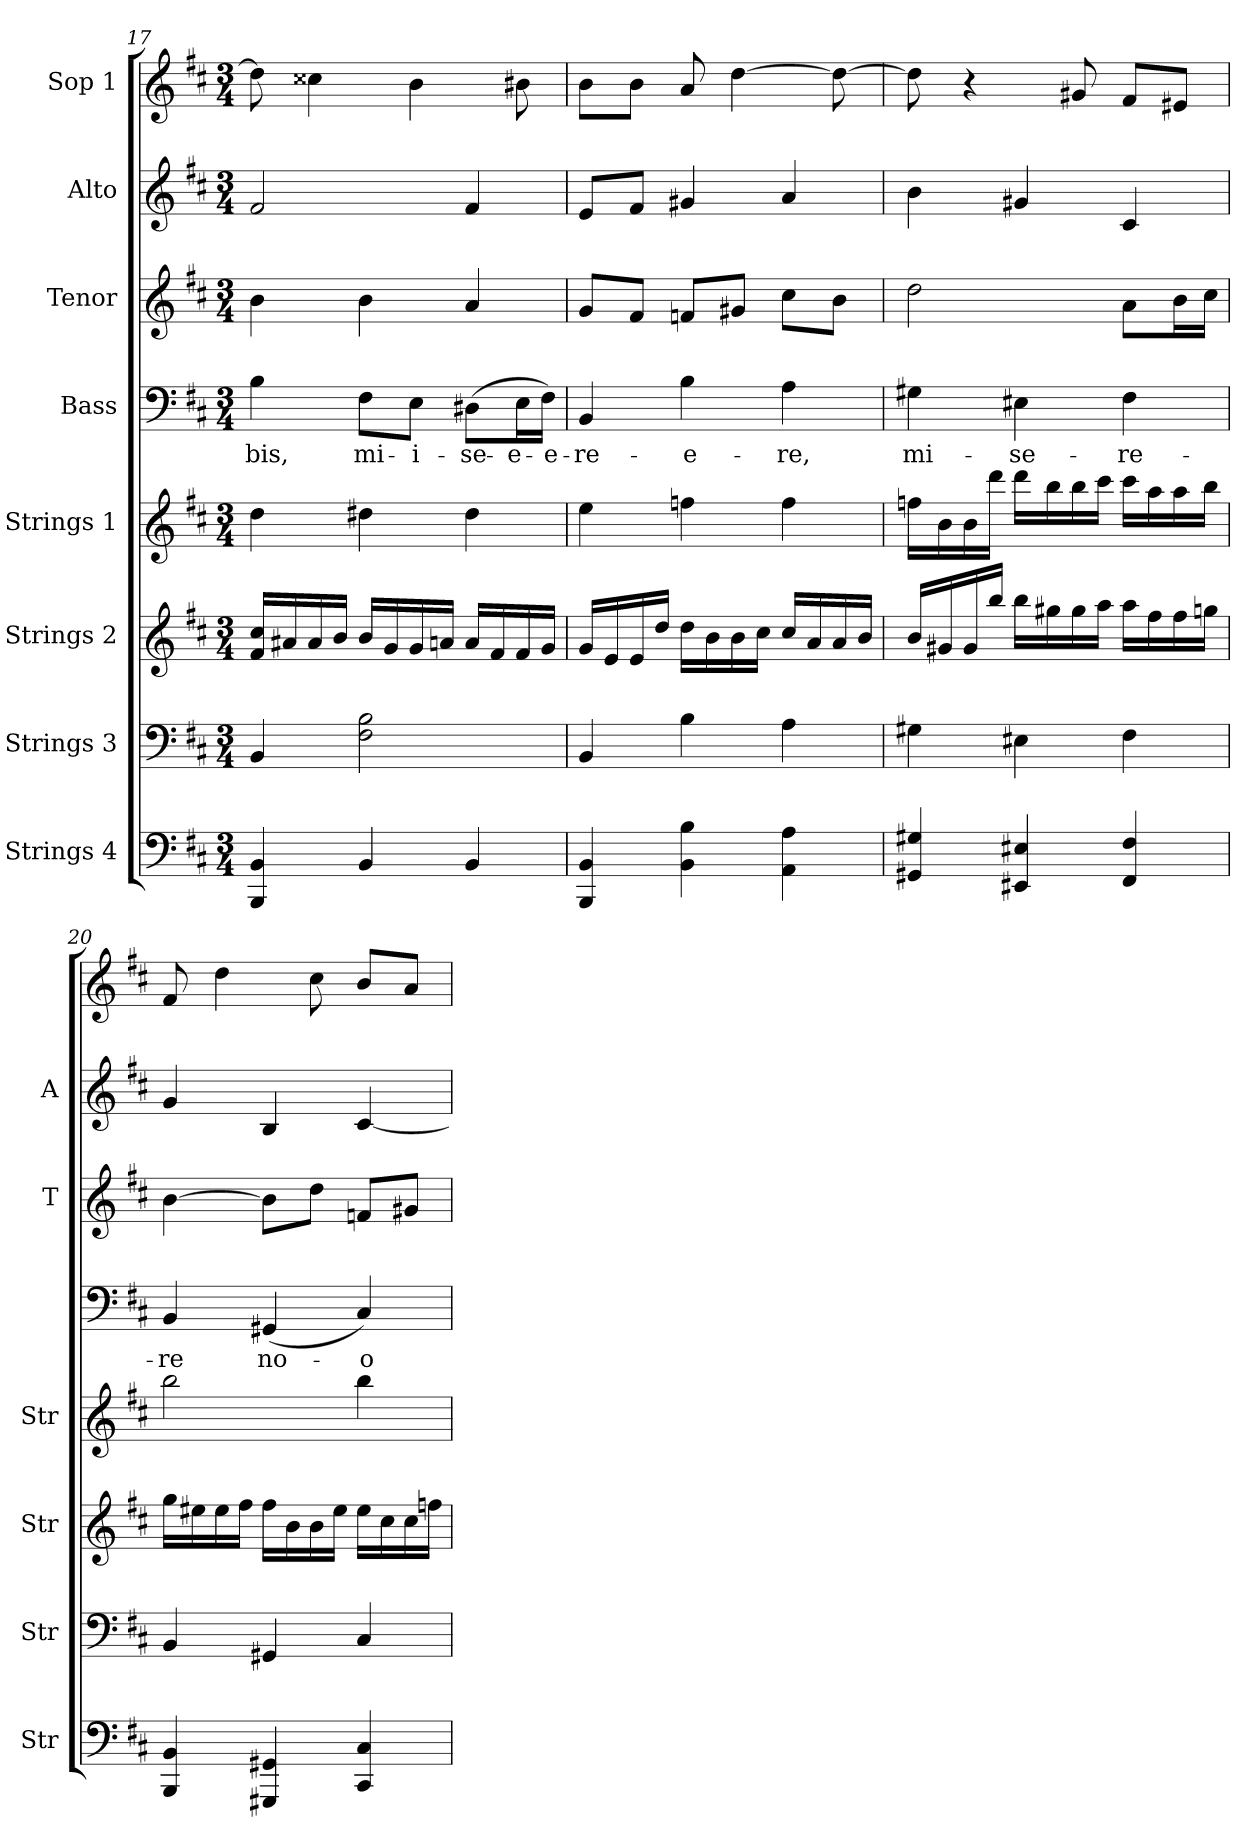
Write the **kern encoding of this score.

**kern	**kern	**kern	**kern	**kern	**text	**kern	**kern	**kern
*part8	*part7	*part6	*part5	*part4	*part4	*part3	*part2	*part1
*staff8	*staff7	*staff6	*staff5	*staff4	*staff4	*staff3	*staff2	*staff1
*I"Strings 4	*I"Strings 3	*I"Strings 2	*I"Strings 1	*I"Bass	*	*I"Tenor	*I"Alto	*I"Sop 1
*I'Str	*I'Str	*I'Str	*I'Str	*	*	*I'T	*I'A	*
*clefF4	*clefF4	*clefG2	*clefG2	*clefF4	*	*clefG2	*clefG2	*clefG2
*k[f#c#]	*k[f#c#]	*k[f#c#]	*k[f#c#]	*k[f#c#]	*	*k[f#c#]	*k[f#c#]	*k[f#c#]
*D:	*D:	*D:	*D:	*D:	*	*D:	*D:	*D:
*M3/4	*M3/4	*M3/4	*M3/4	*M3/4	*	*M3/4	*M3/4	*M3/4
=17	=17	=17	=17	=17	=17	=17	=17	=17
4BBB/ 4BB/	4BB/	16f#/ 16cc#/LL	4dd\	4B\	-bis,	4b\	2f#/	8dd##\]
.	.	16a#X/	.	.	.	.	.	.
.	.	16a#/	.	.	.	.	.	4cc##X\
.	.	16b/JJ	.	.	.	.	.	.
4BB/	2F#\ 2B\	16b/LL	4dd#X\	8F#\L	mi-	4b\	.	.
.	.	16g/	.	.	.	.	.	.
.	.	16g/	.	8E\J	-i-	.	.	4b\
.	.	16an/JJ	.	.	.	.	.	.
4BB/	.	16a/LL	4dd#\	(8D#X\L	-se-	4a/	4f#/	.
.	.	16f#/	.	.	.	.	.	.
.	.	16f#/	.	16E\L	-e-	.	.	8b#X\
.	.	16g/JJ	.	16F#\JJ)	-e-	.	.	.
=18	=18	=18	=18	=18	=18	=18	=18	=18
4BBB/ 4BB/	4BB/	16g/LL	4ee\	4BB/	-re-	8g/L	8e/L	8b\L
.	.	16e/	.	.	.	.	.	.
.	.	16e/	.	.	.	8f#/J	8f#/J	8b\J
.	.	16dd/JJ	.	.	.	.	.	.
4BB\ 4B\	4B\	16dd\LL	4ffn\	4B\	-e-	8fn/L	4g#X/	8a/
.	.	16b\	.	.	.	.	.	.
.	.	16b\	.	.	.	8g#X/J	.	[4dd\
.	.	16cc#\JJ	.	.	.	.	.	.
4AA\ 4A\	4A\	16cc#/LL	4ff\	4A\	-re,	8cc#\L	4a/	.
.	.	16a/	.	.	.	.	.	.
.	.	16a/	.	.	.	8b\J	.	8dd\_
.	.	16b/JJ	.	.	.	.	.	.
!!LO:LB:g=z
=19	=19	=19	=19	=19	=19	=19	=19	=19
4GG#X/ 4G#X/	4G#X\	16b/LL	16ffn\LL	4G#X\	mi-	2dd\	4b\	8dd\]
.	.	16g#X/	16b\	.	.	.	.	.
.	.	16g#/	16b\	.	.	.	.	4r
.	.	16bb/JJ	16ddd\JJ	.	.	.	.	.
4EE#X/ 4E#X/	4E#X\	16bb\LL	16ddd\LL	4E#X\	-se-	.	4g#X/	.
.	.	16gg#X\	16bb\	.	.	.	.	.
.	.	16gg#\	16bb\	.	.	.	.	8g#X/
.	.	16aa\JJ	16ccc#\JJ	.	.	.	.	.
4FF#/ 4F#/	4F#\	16aa\LL	16ccc#\LL	4F#\	-re-	8a\L	4c#/	8f#/L
.	.	16ff#\	16aa\	.	.	.	.	.
.	.	16ff#\	16aa\	.	.	16b\L	.	8e#X/J
.	.	16ggn\JJ	16bb\JJ	.	.	16cc#\JJ	.	.
=20	=20	=20	=20	=20	=20	=20	=20	=20
4BBB/ 4BB/	4BB/	16gg\LL	2bb\	4BB/	-re	[4b\	4g/	8f#/
.	.	16ee#X\	.	.	.	.	.	.
.	.	16ee#\	.	.	.	.	.	4dd\
.	.	16ff#\JJ	.	.	.	.	.	.
4GGG#X/ 4GG#X/	4GG#X/	16ff#\LL	.	(4GG#X/	no-	8b\L]	4B/	.
.	.	16b\	.	.	.	.	.	.
.	.	16b\	.	.	.	8dd\J	.	8cc#\
.	.	16ee#\JJ	.	.	.	.	.	.
4CC#/ 4C#/	4C#/	16ee#\LL	4bb\	4C#/)	-o-	8fn/L	[4c#/	8b/L
.	.	16cc#\	.	.	.	.	.	.
.	.	16cc#\	.	.	.	8g#X/J	.	8a/J
.	.	16ffn\JJ	.	.	.	.	.	.
=	=	=	=	=	=	=	=	=
*-	*-	*-	*-	*-	*-	*-	*-	*-
